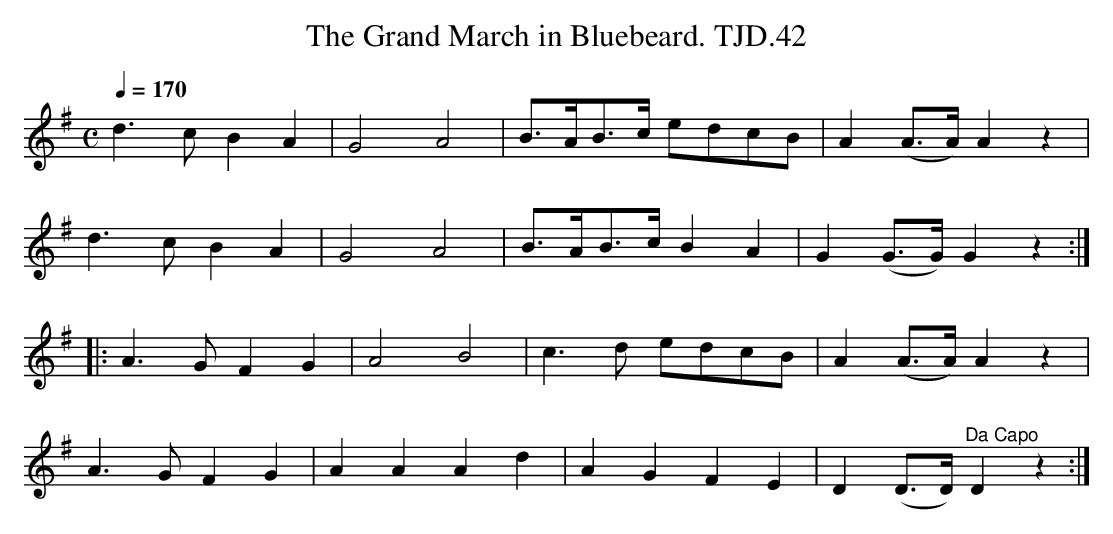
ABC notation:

X:1
T:Grand March in Bluebeard. TJD.42, The
M:C
L:1/4
Q:1/4=170
K:G
d>cBA|G2A2|B/>A/B/>c/ e/d/c/B/|A(A/>A/)Az|
d>cBA|G2A2|B/>A/B/>c/BA|G(G/>G/)Gz:|
|:A>GFG|A2B2|c>d e/d/c/B/|A(A/>A/)Az|
A>GFG|AAAd|AGFE|D(D/>D/)"^Da Capo"Dz:|
